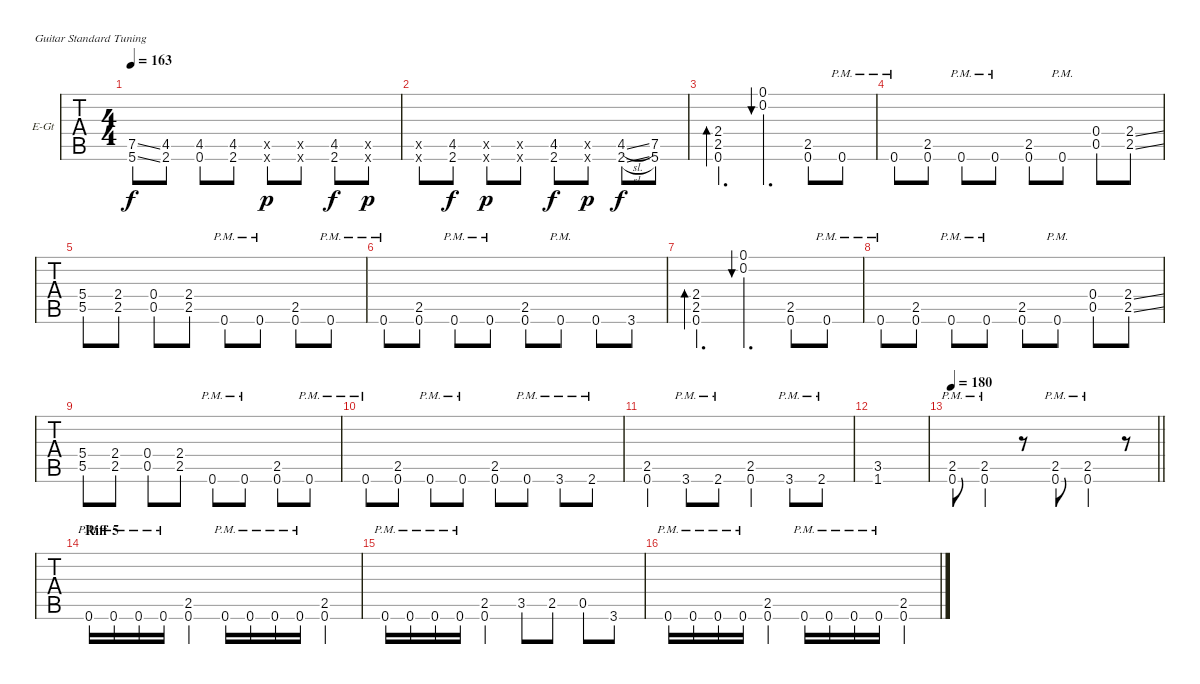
\bracketExtendMode groupsimilarinstruments
\firstSystemTrackNameOrientation horizontal
\otherSystemsTrackNameOrientation horizontal
\track ("Guitar 02" "E-Gt") {instrument overdrivenguitar}
\staff {tabs}
\tuning (E4 B3 G3 D3 A2 E2)
\ts (4 4)
\tempo 163
\clef g2
\ks c
(7.5{ss} 5.6{ss}).8{dy f} (4.5 2.6).8 (4.5 0.6).8 (4.5 2.6).8 (4.5{x} 2.6{x}).8{dy p} (4.5{x} 2.6{x}).8 (4.5 2.6).8{dy f} (4.5{x} 2.6{x}).8{dy p} |
(4.5{x} 2.6{x}).8 (4.5 2.6).8{dy f} (4.5{x} 2.6{x}).8{dy p} (4.5{x} 2.6{x}).8 (4.5 2.6).8{dy f} (4.5{x} 2.6{x}).8{dy p} (2.6{sl} 4.5{sl}).8{dy f} (5.6 7.5).8 |
(2.4 2.5 0.6).4{d bd 240} (0.1 0.2).4{d bu 239} (2.5 0.6).8 0.6{pm}.8 |
0.6{pm}.8 (2.5 0.6).8 0.6{pm}.8 0.6{pm}.8 (2.5 0.6).8 0.6{pm}.8 (0.4 0.5).8 (2.4{ss} 2.5{ss}).8 |
(5.4 5.5).8 (2.4 2.5).8 (0.4 0.5).8 (2.4 2.5).8 0.6{pm}.8 0.6{pm}.8 (2.5 0.6).8 0.6{pm}.8 |
0.6{pm}.8 (2.5 0.6).8 0.6{pm}.8 0.6{pm}.8 (2.5 0.6).8 0.6{pm}.8 0.6.8 3.6.8 |
(2.4 2.5 0.6).4{d bd 240} (0.1 0.2).4{d bu 239} (2.5 0.6).8 0.6{pm}.8 |
0.6{pm}.8 (2.5 0.6).8 0.6{pm}.8 0.6{pm}.8 (2.5 0.6).8 0.6{pm}.8 (0.4 0.5).8 (2.4{ss} 2.5{ss}).8 |
(5.4 5.5).8 (2.4 2.5).8 (0.4 0.5).8 (2.4 2.5).8 0.6{pm}.8 0.6{pm}.8 (2.5 0.6).8 0.6{pm}.8 |
0.6{pm}.8 (2.5 0.6).8 0.6{pm}.8 0.6{pm}.8 (2.5 0.6).8 0.6{pm}.8 3.6{pm}.8 2.6{pm}.8 |
(2.5 0.6).4 3.6{pm}.8 2.6{pm}.8 (2.5 0.6).4 3.6{pm}.8 2.6{pm}.8 |
(3.5 1.6).1 |
\tempo 180
\barLineRight lightlight
(2.5{pm} 0.6{pm}).8 (2.5{pm st} 0.6{pm st}).4 r.8 (2.5{pm} 0.6{pm}).8 (2.5{pm st} 0.6{pm st}).4 r.8 |
\section ("" "Riff 5")
0.6{pm}.16 0.6{pm}.16 0.6{pm}.16 0.6{pm}.16 (2.5 0.6).4 0.6{pm}.16 0.6{pm}.16 0.6{pm}.16 0.6{pm}.16 (2.5 0.6).4 |
0.6{pm}.16 0.6{pm}.16 0.6{pm}.16 0.6{pm}.16 (2.5 0.6).4 3.5.8 2.5.8 0.5.8 3.6.8 |
0.6{pm}.16 0.6{pm}.16 0.6{pm}.16 0.6{pm}.16 (2.5 0.6).4 0.6{pm}.16 0.6{pm}.16 0.6{pm}.16 0.6{pm}.16 (2.5 0.6).4
